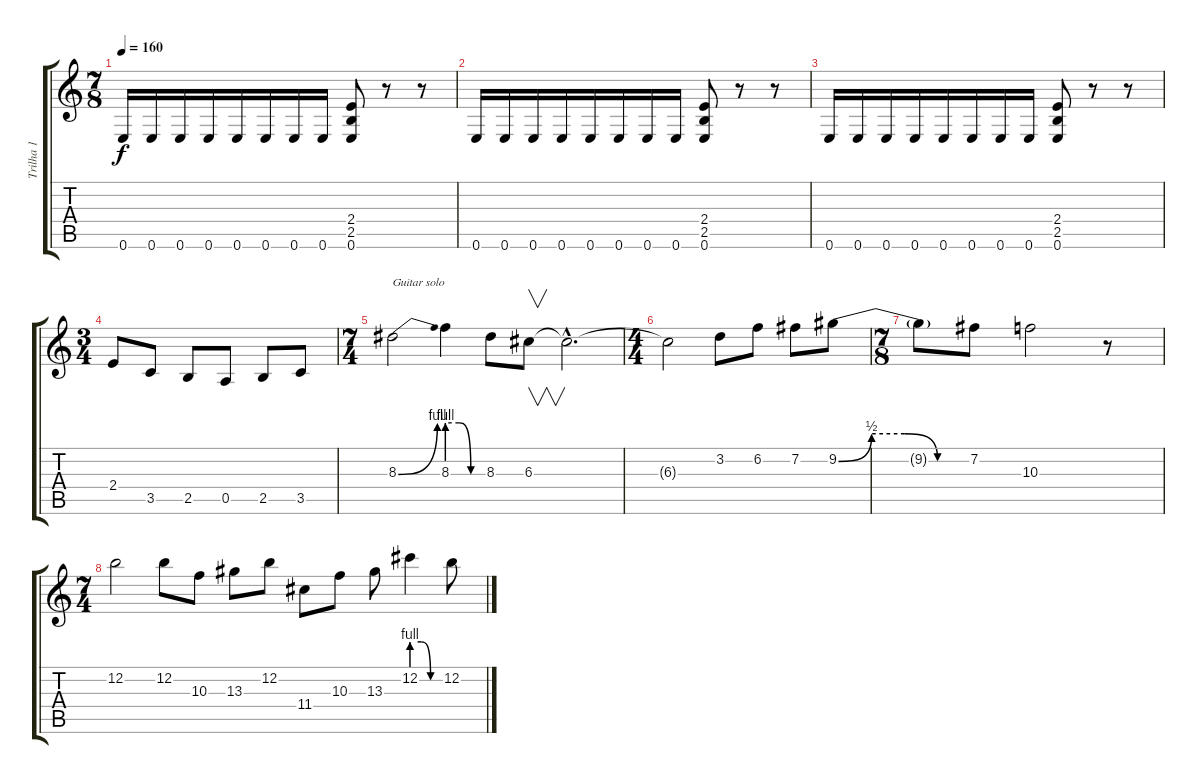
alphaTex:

\track ("Trilha 1" "Trilha 1") {instrument distortionguitar}
\staff {score tabs}
\tuning (E4 B3 G3 D3 A2 E2) {hide}
\ts (7 8)
\tempo 160
\clef g2
\ks c
0.6.16{dy f} 0.6.16 0.6.16 0.6.16 0.6.16 0.6.16 0.6.16 0.6.16 (2.4 2.5 0.6).8 r.8 r.8 |
0.6.16 0.6.16 0.6.16 0.6.16 0.6.16 0.6.16 0.6.16 0.6.16 (2.4 2.5 0.6).8 r.8 r.8 |
0.6.16 0.6.16 0.6.16 0.6.16 0.6.16 0.6.16 0.6.16 0.6.16 (2.4 2.5 0.6).8 r.8 r.8 |
\ts (3 4)
2.4.8 3.5.8 2.5.8 0.5.8 2.5.8 3.5.8 |
\ts (7 4)
8.3{be (bend 0 0 60 4)}.2{txt "Guitar solo"} 8.3{be (custom 0 4 20 4 40 0 60 0)}.4 8.3.8 6.3.8{v} 6.3{hac t}.2{d} |
\ts (4 4)
6.3{t}.2 3.2.8 6.2.8 7.2.8 9.2{be (custom 0 0 15 2 30 2 45 0 60 0)}.8 |
\ts (7 8)
9.2{t}.8 7.2.8 10.3.2 r.8 |
\ts (7 4)
12.2.2 12.2.8 10.3.8 13.3.8 12.2.8 11.4.8 10.3.8 13.3.8 12.2{be (custom 0 4 20 4 40 0 60 0)}.4 12.2.8
